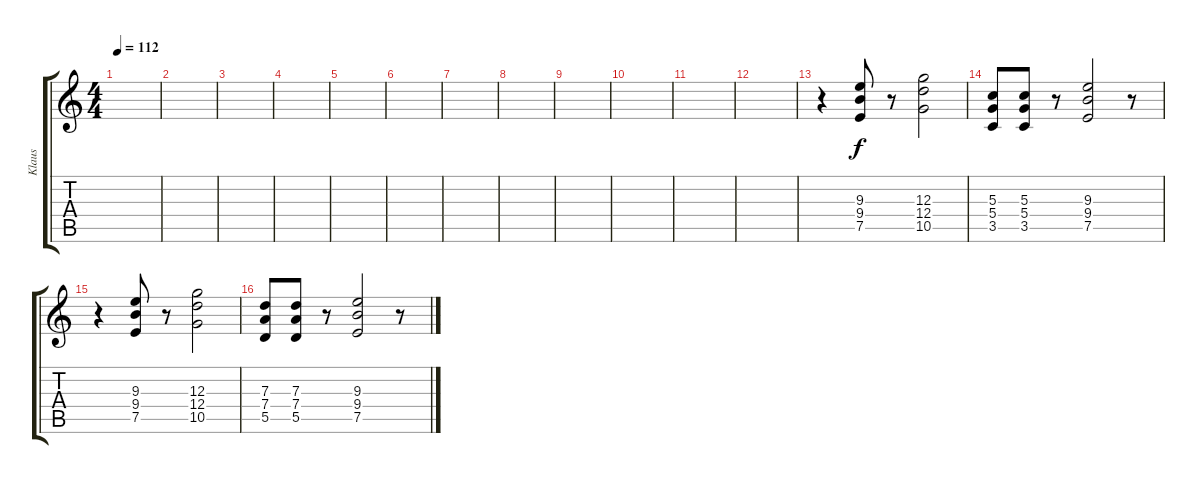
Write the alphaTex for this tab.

\track ("Klaus" "Klaus") {instrument overdrivenguitar}
\staff {score tabs}
\tuning (E4 B3 G3 D3 A2 E2) {hide}
\ts (4 4)
\tempo 112
\clef g2
\ks c
|
|
|
|
|
|
|
|
|
|
|
|
r.4 (9.3 9.4 7.5).8 r.8 (12.3 12.4 10.5).2 |
(5.3 5.4 3.5).8 (5.3 5.4 3.5).8 r.8 (9.3 9.4 7.5).2 r.8 |
r.4 (9.3 9.4 7.5).8 r.8 (12.3 12.4 10.5).2 |
(7.3 7.4 5.5).8 (7.3 7.4 5.5).8 r.8 (9.3 9.4 7.5).2 r.8
